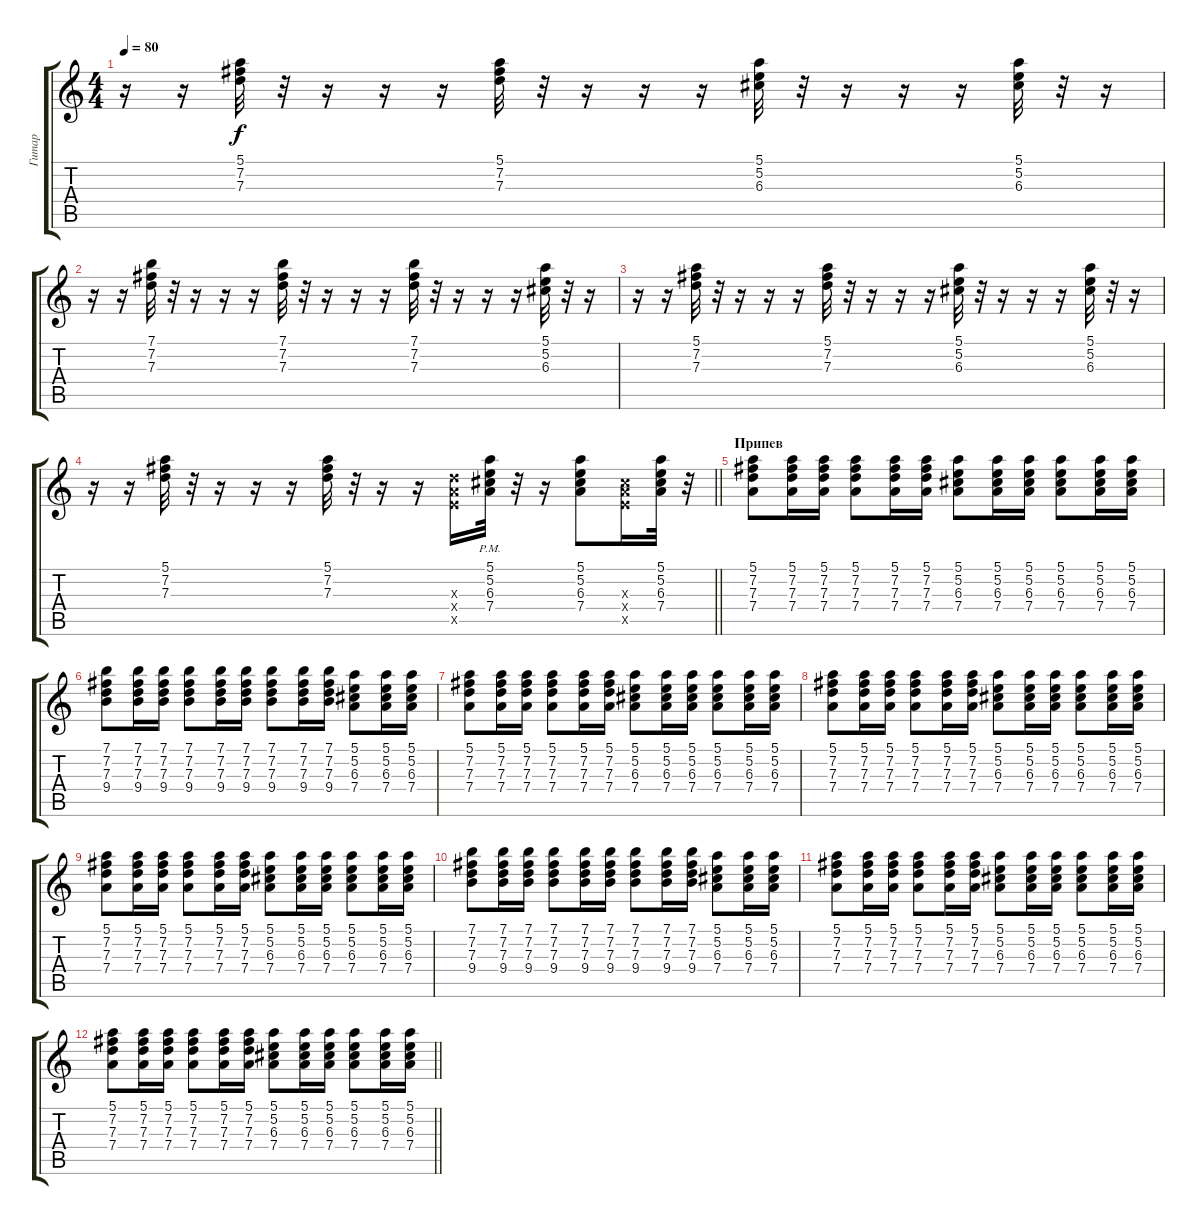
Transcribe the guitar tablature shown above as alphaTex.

\track ("Гитар" "Гитар") {instrument electricguitarclean}
\staff {score tabs}
\tuning (E4 B3 G3 D3 A2 E2) {hide}
\ts (4 4)
\tempo 80
\clef g2
\ks c
r.16{dy f} r.16 (5.1 7.2 7.3).32 r.32 r.16 r.16 r.16 (5.1 7.2 7.3).32 r.32 r.16 r.16 r.16 (5.1 5.2 6.3).32 r.32 r.16 r.16 r.16 (5.1 5.2 6.3).32 r.32 r.16 |
r.16 r.16 (7.1 7.2 7.3).32 r.32 r.16 r.16 r.16 (7.1 7.2 7.3).32 r.32 r.16 r.16 r.16 (7.1 7.2 7.3).32 r.32 r.16 r.16 r.16 (5.1 5.2 6.3).32 r.32 r.16 |
r.16 r.16 (5.1 7.2 7.3).32 r.32 r.16 r.16 r.16 (5.1 7.2 7.3).32 r.32 r.16 r.16 r.16 (5.1 5.2 6.3).32 r.32 r.16 r.16 r.16 (5.1 5.2 6.3).32 r.32 r.16 |
\barLineRight lightlight
r.16 r.16 (5.1 7.2 7.3).32 r.32 r.16 r.16 r.16 (5.1 7.2 7.3).32 r.32 r.16 r.16 (7.3{x} 7.4{x} 7.5{x}).16 (5.1 5.2{pm} 6.3 7.4).32 r.32 r.16 (5.1 5.2 6.3 7.4).8 (6.3{x} 7.4{x} 7.5{x}).16 (5.1 5.2 6.3 7.4).32 r.32 |
\section ("" "Припев")
(5.1 7.2 7.3 7.4).8 (5.1 7.2 7.3 7.4).16 (5.1 7.2 7.3 7.4).16 (5.1 7.2 7.3 7.4).8 (5.1 7.2 7.3 7.4).16 (5.1 7.2 7.3 7.4).16 (5.1 5.2 6.3 7.4).8 (5.1 5.2 6.3 7.4).16 (5.1 5.2 6.3 7.4).16 (5.1 5.2 6.3 7.4).8 (5.1 5.2 6.3 7.4).16 (5.1 5.2 6.3 7.4).16 |
(7.1 7.2 7.3 9.4).8 (7.1 7.2 7.3 9.4).16 (7.1 7.2 7.3 9.4).16 (7.1 7.2 7.3 9.4).8 (7.1 7.2 7.3 9.4).16 (7.1 7.2 7.3 9.4).16 (7.1 7.2 7.3 9.4).8 (7.1 7.2 7.3 9.4).16 (7.1 7.2 7.3 9.4).16 (5.1 5.2 6.3 7.4).8 (5.1 5.2 6.3 7.4).16 (5.1 5.2 6.3 7.4).16 |
(5.1 7.2 7.3 7.4).8 (5.1 7.2 7.3 7.4).16 (5.1 7.2 7.3 7.4).16 (5.1 7.2 7.3 7.4).8 (5.1 7.2 7.3 7.4).16 (5.1 7.2 7.3 7.4).16 (5.1 5.2 6.3 7.4).8 (5.1 5.2 6.3 7.4).16 (5.1 5.2 6.3 7.4).16 (5.1 5.2 6.3 7.4).8 (5.1 5.2 6.3 7.4).16 (5.1 5.2 6.3 7.4).16 |
(5.1 7.2 7.3 7.4).8 (5.1 7.2 7.3 7.4).16 (5.1 7.2 7.3 7.4).16 (5.1 7.2 7.3 7.4).8 (5.1 7.2 7.3 7.4).16 (5.1 7.2 7.3 7.4).16 (5.1 5.2 6.3 7.4).8 (5.1 5.2 6.3 7.4).16 (5.1 5.2 6.3 7.4).16 (5.1 5.2 6.3 7.4).8 (5.1 5.2 6.3 7.4).16 (5.1 5.2 6.3 7.4).16 |
(5.1 7.2 7.3 7.4).8 (5.1 7.2 7.3 7.4).16 (5.1 7.2 7.3 7.4).16 (5.1 7.2 7.3 7.4).8 (5.1 7.2 7.3 7.4).16 (5.1 7.2 7.3 7.4).16 (5.1 5.2 6.3 7.4).8 (5.1 5.2 6.3 7.4).16 (5.1 5.2 6.3 7.4).16 (5.1 5.2 6.3 7.4).8 (5.1 5.2 6.3 7.4).16 (5.1 5.2 6.3 7.4).16 |
(7.1 7.2 7.3 9.4).8 (7.1 7.2 7.3 9.4).16 (7.1 7.2 7.3 9.4).16 (7.1 7.2 7.3 9.4).8 (7.1 7.2 7.3 9.4).16 (7.1 7.2 7.3 9.4).16 (7.1 7.2 7.3 9.4).8 (7.1 7.2 7.3 9.4).16 (7.1 7.2 7.3 9.4).16 (5.1 5.2 6.3 7.4).8 (5.1 5.2 6.3 7.4).16 (5.1 5.2 6.3 7.4).16 |
(5.1 7.2 7.3 7.4).8 (5.1 7.2 7.3 7.4).16 (5.1 7.2 7.3 7.4).16 (5.1 7.2 7.3 7.4).8 (5.1 7.2 7.3 7.4).16 (5.1 7.2 7.3 7.4).16 (5.1 5.2 6.3 7.4).8 (5.1 5.2 6.3 7.4).16 (5.1 5.2 6.3 7.4).16 (5.1 5.2 6.3 7.4).8 (5.1 5.2 6.3 7.4).16 (5.1 5.2 6.3 7.4).16 |
\barLineRight lightlight
(5.1 7.2 7.3 7.4).8 (5.1 7.2 7.3 7.4).16 (5.1 7.2 7.3 7.4).16 (5.1 7.2 7.3 7.4).8 (5.1 7.2 7.3 7.4).16 (5.1 7.2 7.3 7.4).16 (5.1 5.2 6.3 7.4).8 (5.1 5.2 6.3 7.4).16 (5.1 5.2 6.3 7.4).16 (5.1 5.2 6.3 7.4).8 (5.1 5.2 6.3 7.4).16 (5.1 5.2 6.3 7.4).16
